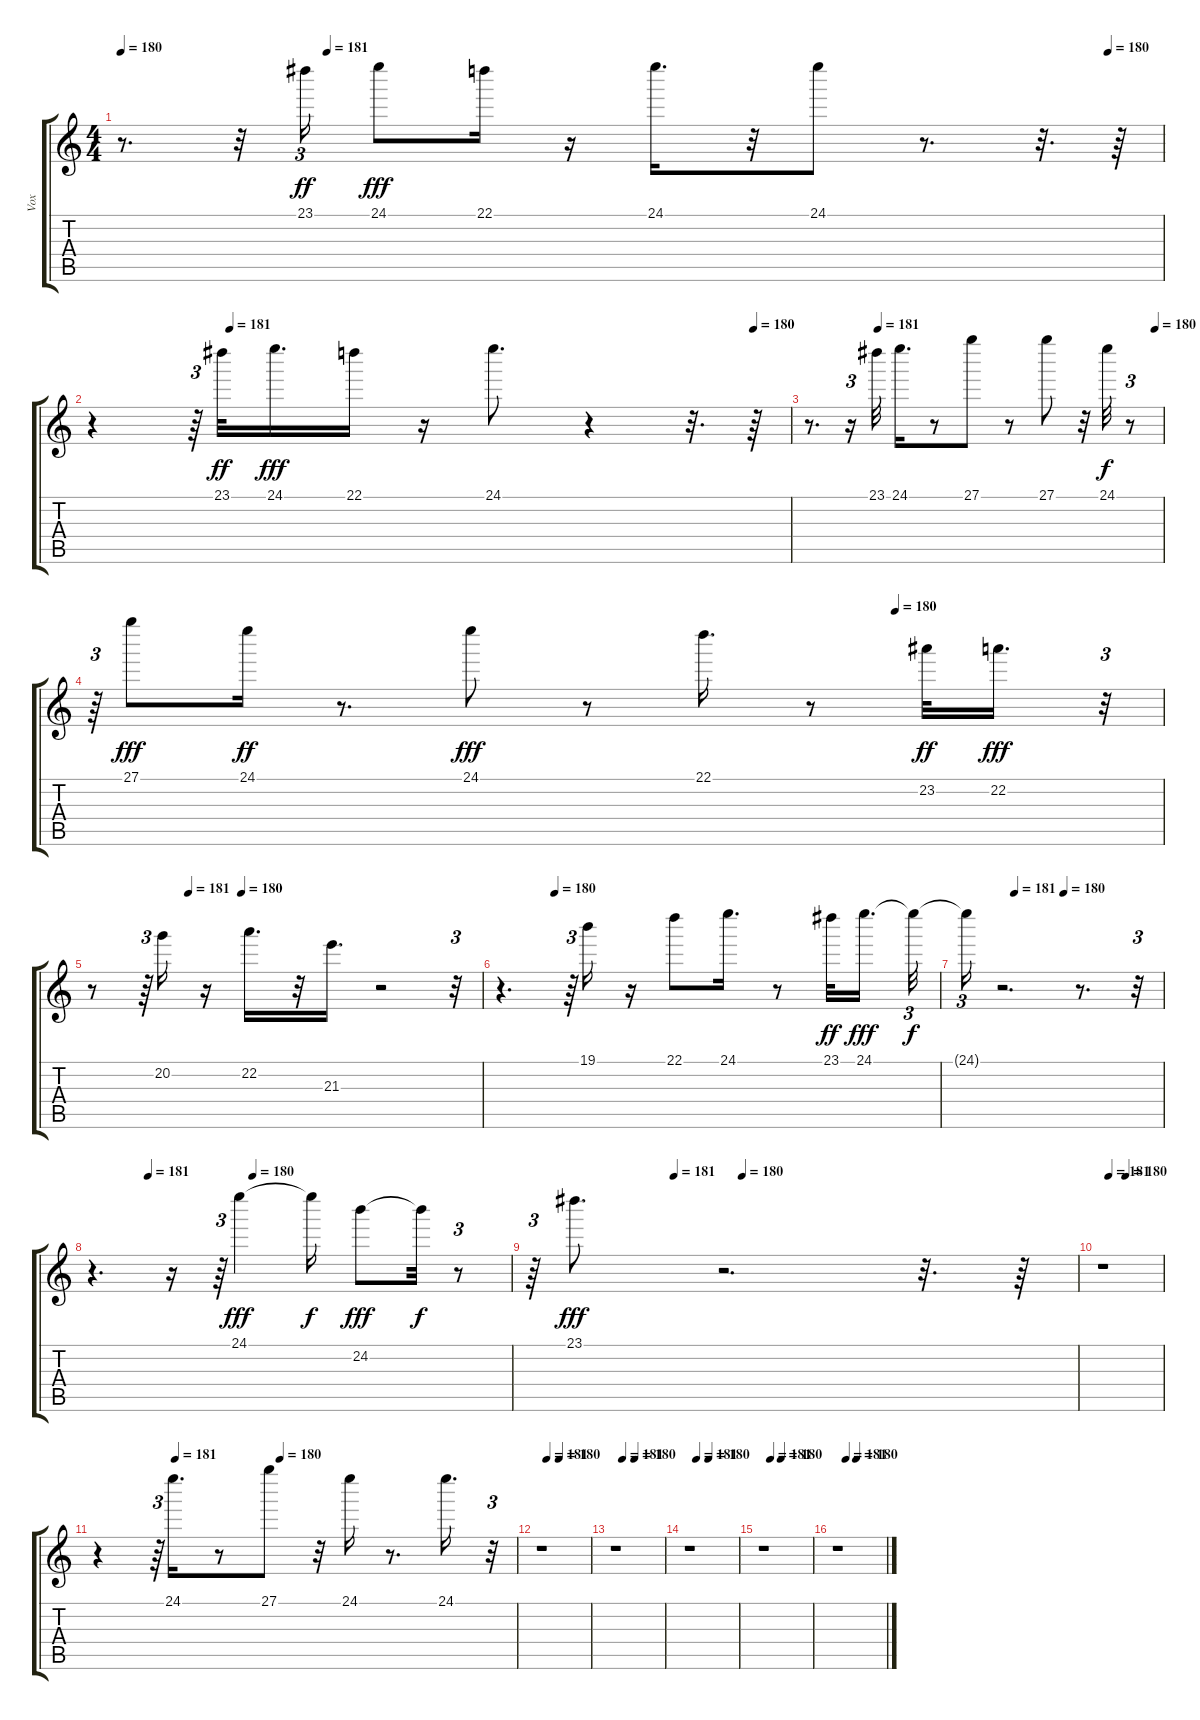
\track ("Vox" "Vox") {instrument acousticguitarsteel}
\staff {score tabs}
\tuning (E4 B3 G3 D3 A2 E2) {hide}
\ts (4 4)
\tempo 180
\tempo (181 0.19791666666666666)
\tempo (180 0.9479166666666666)
\clef g2
\ks c
r.8{d dy fff} r.32 23.1.16{tu (3 2) dy ff} 24.1.8{dy fff} 22.1.16 r.16 24.1.16{d} r.32 24.1.8 r.8{d} r.32{d} r.64 |
\tempo (181 0.19791666666666666)
\tempo (180 0.9479166666666666)
r.4 r.64{tu (3 2)} 23.1.32{dy ff} 24.1.16{d dy fff} 22.1.16 r.16 24.1.8{d} r.4 r.32{d} r.64 |
\tempo (181 0.19791666666666666)
\tempo (180 0.9791666666666666)
r.8{d} r.16{tu (3 2)} 23.1.32 24.1.16{d} r.8 27.1.8 r.8 27.1.8 r.32 24.1.32{dy f} r.8{tu (3 2)} |
\tempo (180 0.75)
r.64{tu (3 2)} 27.1.8{dy fff} 24.1.16{dy ff} r.8{d} 24.1.8{dy fff} r.8 22.1.16{d} r.8 23.2.32{dy ff} 22.2.16{d dy fff} r.32{tu (3 2)} |
\tempo (181 0.25)
\tempo (180 0.3854166666666667)
r.8 r.64{tu (3 2)} 20.2.16 r.16 22.2.16{d} r.32 21.3.16{d} r.2 r.32{tu (3 2)} |
\tempo (180 0.125)
r.4{d} r.64{tu (3 2)} 19.1.16 r.16 22.1.8 24.1.16{d} r.8 23.1.32{dy ff} 24.1.16{d dy fff beam splitsecondary} 24.1{t}.32{tu (3 2) dy f} |
\tempo (181 0.25)
\tempo (180 0.5)
24.1{t}.16{tu (3 2)} r.2{d} r.8{d} r.32{tu (3 2)} |
\tempo (181 0.13541666666666666)
\tempo (180 0.3854166666666667)
r.4{d} r.16 r.64{tu (3 2)} 24.1.4{dy fff} 24.1{t}.16{dy f} 24.2.8{dy fff} 24.2{t}.32{dy f} r.8{tu (3 2)} |
\tempo (181 0.2604166666666667)
\tempo (180 0.3854166666666667)
r.64{tu (3 2)} 23.1.8{d dy fff} r.2{d} r.32{d} r.64 |
\tempo (181 0.11458333333333333)
\tempo (180 0.3958333333333333)
r.1 |
\tempo (181 0.1875)
\tempo (180 0.4375)
r.4 r.64{tu (3 2)} 24.1.16{d} r.8 27.1.8 r.32 24.1.16 r.8{d} 24.1.16{d} r.32{tu (3 2)} |
\tempo (181 0.125)
\tempo (180 0.375)
r.1 |
\tempo (181 0.15625)
\tempo (180 0.40625)
r.1 |
\tempo (181 0.15625)
\tempo (180 0.40625)
r.1 |
\tempo (181 0.15625)
\tempo (180 0.375)
r.1 |
\tempo (181 0.1875)
\tempo (180 0.40625)
r.1
